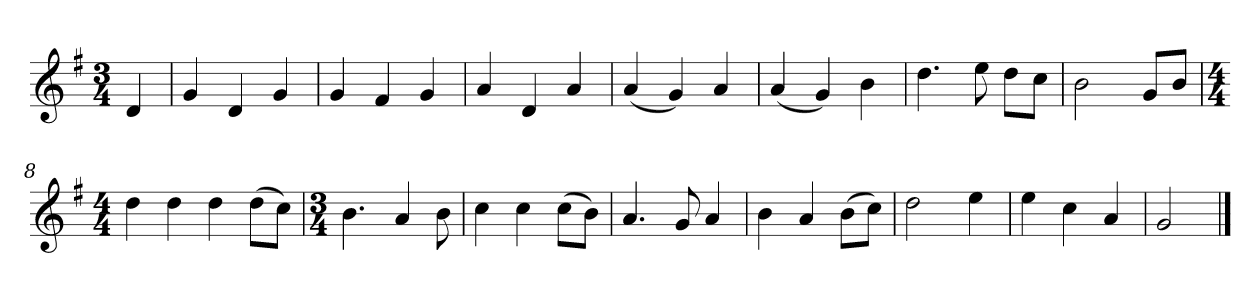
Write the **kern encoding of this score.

**kern
*part1
*staff1
*k[f#]
*M3/4
*MM120
=
4d
=1
4g
4d
4g
=2
4g
4f#
4g
=3
4a
4d
4a
=4
(4a
4g)
4a
=5
(4a
4g)
4b
=6
4.dd
8ee
8ddL
8ccJ
=7
2b
8gL
8bJ
=8
*M4/4
4dd
4dd
4dd
(8ddL
8ccJ)
=9
*M3/4
4.b
4a
8b
=10
4cc
4cc
(8ccL
8bJ)
=11
4.a
8g
4a
=12
4b
4a
(8bL
8ccJ)
=13
2dd
4ee
=14
4ee
4cc
4a
=15
2g
==
*-
